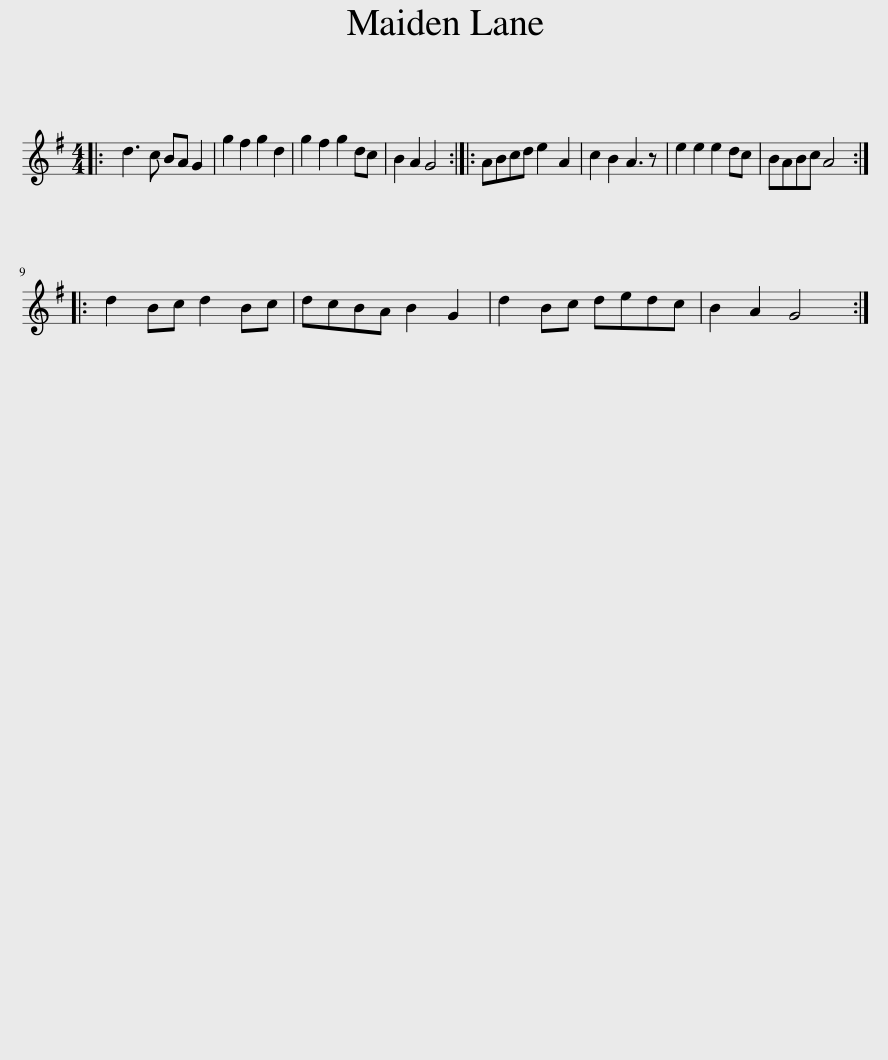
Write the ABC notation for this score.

X:1
L:1/8
M:4/4
I:linebreak $
K:G
V:1 treble
V:1
|: d3 c BA G2 | g2 f2 g2 d2 | g2 f2 g2 dc | B2 A2 G4 :: ABcd e2 A2 | %5
 c2 B2 A3 z | e2 e2 e2 dc | BABc A4 ::$ d2 Bc d2 Bc | dcBA B2 G2 | %10
 d2 Bc dedc | B2 A2 G4 :| %12
